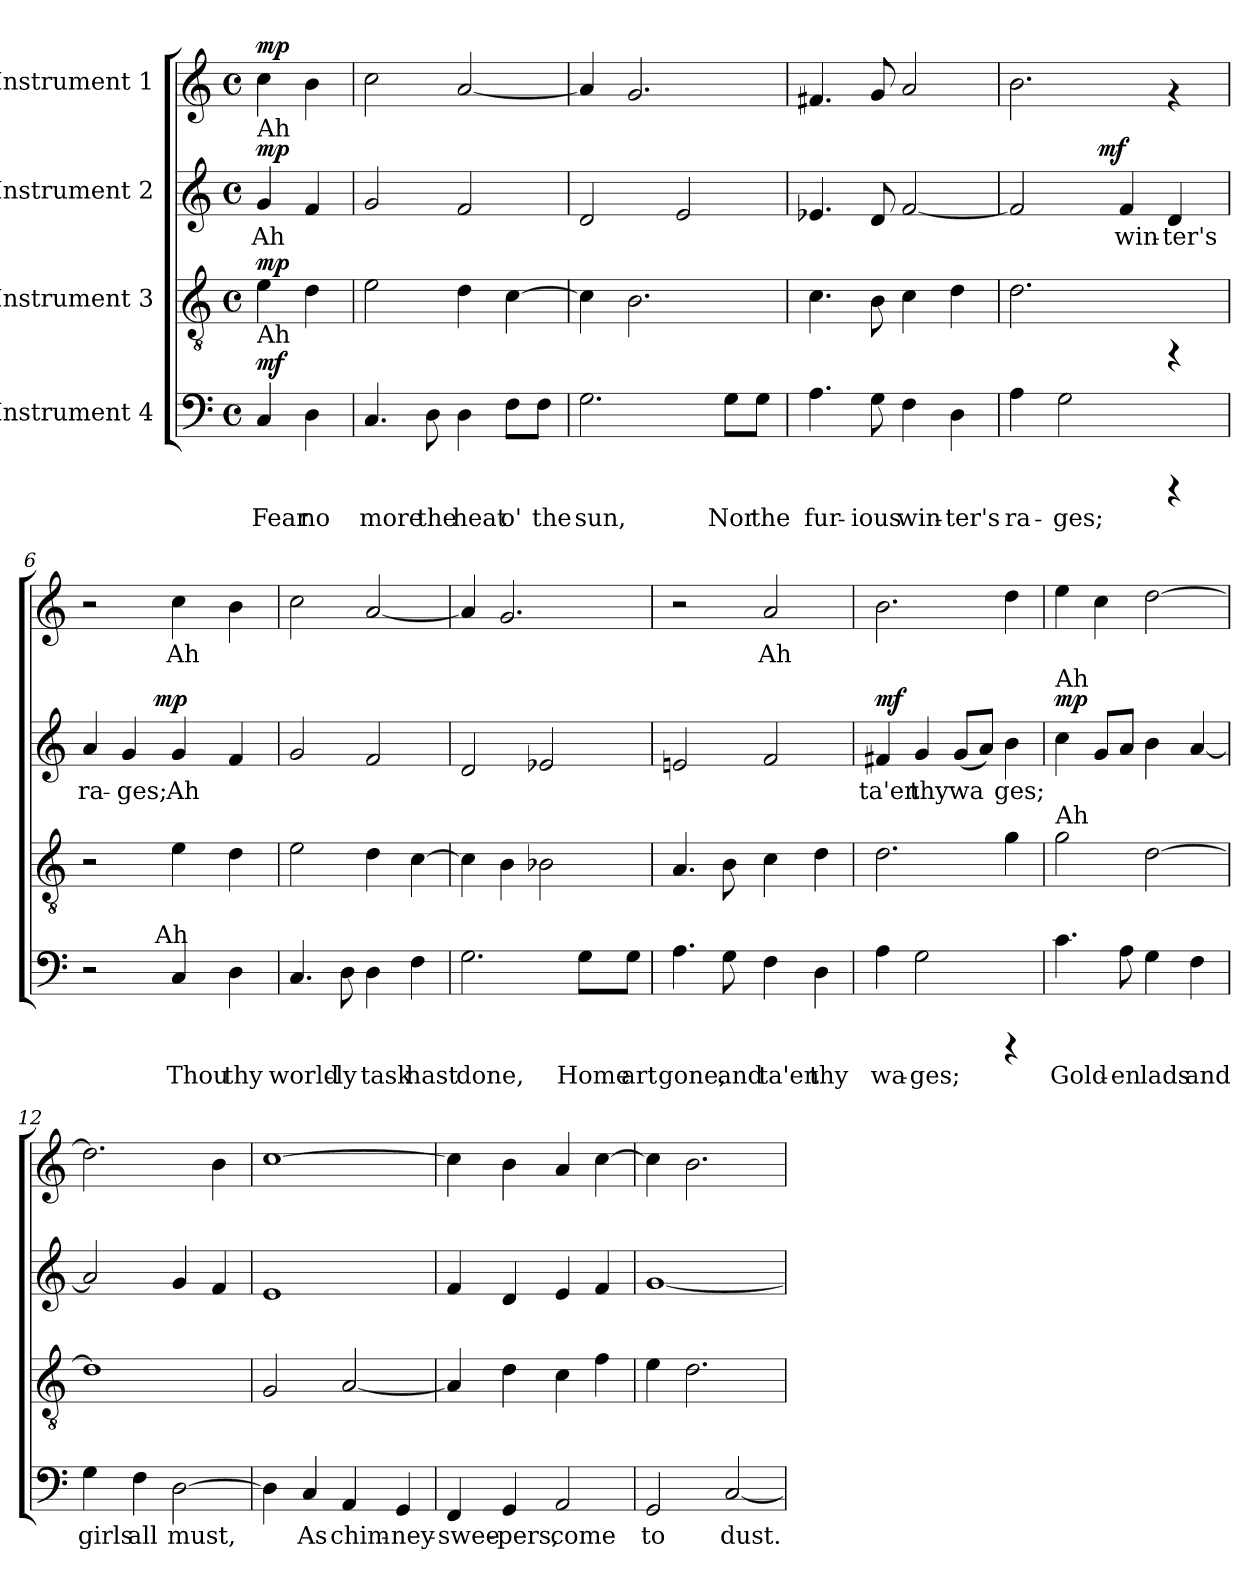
**kern	**text	**dynam	**kern	**text	**dynam	**kern	**text	**dynam	**kern	**text	**dynam
*part4	*part4	*part4	*part3	*part3	*part3	*part2	*part2	*part2	*part1	*part1	*part1
*staff4	*staff4	*staff4	*staff3	*staff3	*staff3	*staff2	*staff2	*staff2	*staff1	*staff1	*staff1
*I"Instrument 4	*	*	*I"Instrument 3	*	*	*I"Instrument 2	*	*	*I"Instrument 1	*	*
!!LO:PB:g=z
*stria5	*	*	*stria5	*	*	*stria5	*	*	*stria5	*	*
*clefF4	*	*	*clefGv2	*	*	*clefG2	*	*	*clefG2	*	*
*k[]	*	*	*k[]	*	*	*k[]	*	*	*k[]	*	*
*C:	*	*	*C:	*	*	*C:	*	*	*C:	*	*
*M4/4	*	*	*M4/4	*	*	*M4/4	*	*	*M4/4	*	*
*met(c)	*	*	*met(c)	*	*	*met(c)	*	*	*met(c)	*	*
*MM66	*	*	*MM66	*	*	*MM66	*	*	*MM66	*	*
=1	=1	=1	=1	=1	=1	=1	=1	=1	=1	=1	=1
!	!	!	!	!	!	!LO:TX:a:t=Ah	!	!	!	!	!
!LO:TX:a:t=Ah	!	!	!	!	!	!	!	!	!	!	!
!	!LO:LY:b:cj	!LO:DY:a	!	!LO:LY:b:cj	!LO:DY:a	!	!LO:LY:b:cj	!LO:DY:a	!	!LO:LY:b:cj	!LO:DY:a
4C/	Fear	mf	4e\	.	mp	4g/	Ah	mp	4cc\	.	mp
!	!LO:LY:b:cj	!	!	!LO:LY:b:cj	!	!	!LO:LY:b:cj	!	!	!LO:LY:b:cj	!
4D\	no	.	4d\	.	.	4f/	.	.	4b\	.	.
=2	=2	=2	=2	=2	=2	=2	=2	=2	=2	=2	=2
!	!LO:LY:b:cj	!	!	!LO:LY:b:cj	!	!	!LO:LY:b:cj	!	!	!LO:LY:b:cj	!
4.C/	more	.	2e\	.	.	2g/	.	.	2cc\	.	.
!	!LO:LY:b:cj	!	!	!	!	!	!	!	!	!	!
8D\	the	.	.	.	.	.	.	.	.	.	.
!	!LO:LY:b:cj	!	!	!LO:LY:b:cj	!	!	!LO:LY:b:cj	!	!	!LO:LY:b:cj	!
4D\	heat	.	4d\	.	.	2f/	.	.	[<2a/	.	.
!	!LO:LY:b:cj	!	!	!LO:LY:b:cj	!	!	!	!	!	!	!
8F\L	o'	.	[>4c\	.	.	.	.	.	.	.	.
!	!LO:LY:b:cj	!	!	!	!	!	!	!	!	!	!
8F\J	the	.	.	.	.	.	.	.	.	.	.
=3	=3	=3	=3	=3	=3	=3	=3	=3	=3	=3	=3
!	!LO:LY:b:cj	!	!	!LO:LY:b:cj	!	!	!LO:LY:b:cj	!	!	!LO:LY:b:cj	!
2.G\	sun,	.	4c\]	.	.	2d/	.	.	4a/]	.	.
!	!	!	!	!LO:LY:b:cj	!	!	!	!	!	!LO:LY:b:cj	!
.	.	.	2.B\	.	.	.	.	.	2.g/	.	.
!	!	!	!	!	!	!	!LO:LY:b:cj	!	!	!	!
.	.	.	.	.	.	2e/	.	.	.	.	.
!	!LO:LY:b:cj	!	!	!	!	!	!	!	!	!	!
8G\L	Nor	.	.	.	.	.	.	.	.	.	.
!	!LO:LY:b:cj	!	!	!	!	!	!	!	!	!	!
8G\J	the	.	.	.	.	.	.	.	.	.	.
=4	=4	=4	=4	=4	=4	=4	=4	=4	=4	=4	=4
!	!LO:LY:b:cj	!	!	!LO:LY:b:cj	!	!	!LO:LY:b:cj	!	!	!LO:LY:b:cj	!
4.A\	fur-	.	4.c\	.	.	4.e-X/	.	.	4.f#X/	.	.
!	!LO:LY:b:cj	!	!	!LO:LY:b:cj	!	!	!LO:LY:b:cj	!	!	!LO:LY:b:cj	!
8G\	-ious	.	8B\	.	.	8d/	.	.	8g/	.	.
!	!LO:LY:b:cj	!	!	!LO:LY:b:cj	!	!	!LO:LY:b:cj	!	!	!LO:LY:b:cj	!
4F\	win-	.	4c\	.	.	[<2f/	.	.	2a/	.	.
!	!LO:LY:b:cj	!	!	!LO:LY:b:cj	!	!	!	!	!	!	!
4D\	-ter's	.	4d\	.	.	.	.	.	.	.	.
=5	=5	=5	=5	=5	=5	=5	=5	=5	=5	=5	=5
!	!LO:LY:b:cj	!	!	!LO:LY:b:cj	!	!	!LO:LY:b:cj	!	!	!LO:LY:b:cj	!
*	*	*	*	*	*	*^	*	*	*	*	*
4A\	ra-	.	2.d\	.	.	2f/]	4..ryy	.	.	2.b\	.	.
!	!LO:LY:b:cj	!	!	!	!	!	!	!	!	!	!	!
2G\	-ges;	.	.	.	.	.	.	.	.	.	.	.
!	!	!	!	!	!	!	!	!	!LO:DY:a	!	!	!
.	.	.	.	.	.	.	2ryy	.	mf	.	.	.
!	!	!	!	!	!	!	!	!LO:LY:b:cj	!	!	!	!
.	.	.	.	.	.	4f/	.	win-	.	.	.	.
!	!	!	!	!	!	!	!	!LO:LY:b:cj	!	!	!	!
4rCCC	.	.	4rFF	.	.	4d/	.	-ter's	.	4rf	.	.
.	.	.	.	.	.	.	16ryy	.	.	.	.	.
!!LO:LB:g=z
=6	=6	=6	=6	=6	=6	=6	=6	=6	=6	=6	=6	=6
!	!	!	!	!	!	!	!	!LO:LY:b:cj	!	!	!	!
*^	*	*	*	*	*	*	*	*	*	*	*	*
2r	4..ryy	.	.	2r	.	.	4a/	4..ryy	ra-	.	2r	.	.
!	!	!	!	!	!	!	!	!	!LO:LY:b:cj	!	!	!	!
.	.	.	.	.	.	.	4g/	.	-ges;	.	.	.	.
!	!LO:TX:a:t=Ah	!	!	!	!	!	!	!	!	!	!	!	!
!	!	!	!	!	!	!	!	!	!	!LO:DY:a	!	!	!
.	2ryy	.	.	.	.	.	.	2ryy	.	mp	.	.	.
!	!	!LO:LY:b:cj	!	!	!LO:LY:b:cj	!	!	!	!LO:LY:b:cj	!	!	!LO:LY:b:cj	!
4C/	.	Thou	.	4e\	.	.	4g/	.	Ah	.	4cc\	Ah	.
!	!	!LO:LY:b:cj	!	!	!LO:LY:b:cj	!	!	!	!LO:LY:b:cj	!	!	!LO:LY:b:cj	!
4D\	.	thy	.	4d\	.	.	4f/	.	.	.	4b\	.	.
.	16ryy	.	.	.	.	.	.	16ryy	.	.	.	.	.
=7	=7	=7	=7	=7	=7	=7	=7	=7	=7	=7	=7	=7	=7
!	!	!LO:LY:b:cj	!	!	!LO:LY:b:cj	!	!	!	!LO:LY:b:cj	!	!	!LO:LY:b:cj	!
*v	*v	*	*	*	*	*	*v	*v	*	*	*	*	*
4.C/	world-	.	2e\	.	.	2g/	.	.	2cc\	.	.
!	!LO:LY:b:cj	!	!	!	!	!	!	!	!	!	!
8D\	-ly	.	.	.	.	.	.	.	.	.	.
!	!LO:LY:b:cj	!	!	!LO:LY:b:cj	!	!	!LO:LY:b:cj	!	!	!LO:LY:b:cj	!
4D\	task	.	4d\	.	.	2f/	.	.	[<2a/	.	.
!	!LO:LY:b:cj	!	!	!LO:LY:b:cj	!	!	!	!	!	!	!
4F\	hast	.	[>4c\	.	.	.	.	.	.	.	.
=8	=8	=8	=8	=8	=8	=8	=8	=8	=8	=8	=8
!	!LO:LY:b:cj	!	!	!LO:LY:b:cj	!	!	!LO:LY:b:cj	!	!	!LO:LY:b:cj	!
2.G\	done,	.	4c\]	.	.	2d/	.	.	4a/]	.	.
!	!	!	!	!LO:LY:b:cj	!	!	!	!	!	!LO:LY:b:cj	!
.	.	.	4B\	.	.	.	.	.	2.g/	.	.
!	!	!	!	!LO:LY:b:cj	!	!	!LO:LY:b:cj	!	!	!	!
.	.	.	2B-X\	.	.	2e-X/	.	.	.	.	.
!	!LO:LY:b:cj	!	!	!	!	!	!	!	!	!	!
8G\L	Home	.	.	.	.	.	.	.	.	.	.
!	!LO:LY:b:cj	!	!	!	!	!	!	!	!	!	!
8G\J	art	.	.	.	.	.	.	.	.	.	.
=9	=9	=9	=9	=9	=9	=9	=9	=9	=9	=9	=9
!	!LO:LY:b:cj	!	!	!LO:LY:b:cj	!	!	!LO:LY:b:cj	!	!	!	!
4.A\	gone,	.	4.A/	.	.	2en/	.	.	2r	.	.
!	!LO:LY:b:cj	!	!	!LO:LY:b:cj	!	!	!	!	!	!	!
8G\	and	.	8B\	.	.	.	.	.	.	.	.
!	!LO:LY:b:cj	!	!	!LO:LY:b:cj	!	!	!LO:LY:b:cj	!	!	!LO:LY:b:cj	!
4F\	ta'en	.	4c\	.	.	2f/	.	.	2a/	Ah	.
!	!LO:LY:b:cj	!	!	!LO:LY:b:cj	!	!	!	!	!	!	!
4D\	thy	.	4d\	.	.	.	.	.	.	.	.
=10	=10	=10	=10	=10	=10	=10	=10	=10	=10	=10	=10
!	!LO:LY:b:cj	!	!	!LO:LY:b:cj	!	!	!LO:LY:b:cj	!LO:DY:a	!	!LO:LY:b:cj	!
4A\	wa-	.	2.d\	.	.	4f#X/	ta'en	mf	2.b\	.	.
!	!LO:LY:b:cj	!	!	!	!	!	!LO:LY:b:cj	!	!	!	!
2G\	-ges;	.	.	.	.	4g/	thy	.	.	.	.
!	!	!	!	!	!	!	!LO:LY:b:cj	!	!	!	!
.	.	.	.	.	.	(<8g/L	wa-	.	.	.	.
!	!	!	!	!	!	!	!LO:LY:b:cj	!	!	!	!
.	.	.	.	.	.	8a/J)	--	.	.	.	.
!	!	!	!	!LO:LY:b:cj	!	!	!LO:LY:b:cj	!	!	!LO:LY:b:cj	!
4rCCC	.	.	4g\	.	.	4b\	-ges;	.	4dd\	.	.
!!LO:PB:g=z
=11	=11	=11	=11	=11	=11	=11	=11	=11	=11	=11	=11
!	!	!	!	!	!	!LO:TX:a:t=Ah	!	!	!	!	!
!	!	!	!LO:TX:a:t=Ah	!	!	!	!	!	!	!	!
!	!LO:LY:b:cj	!	!	!LO:LY:b:cj	!	!	!LO:LY:b:cj	!LO:DY:a	!	!LO:LY:b:cj	!
4.c\	Gold-	.	2g\	.	.	4cc\	.	mp	4ee\	.	.
!	!	!	!	!	!	!	!LO:LY:b:cj	!	!	!LO:LY:b:cj	!
.	.	.	.	.	.	8g/L	.	.	4cc\	.	.
!	!LO:LY:b:cj	!	!	!	!	!	!LO:LY:b:cj	!	!	!	!
8A\	-en	.	.	.	.	8a/J	.	.	.	.	.
!	!LO:LY:b:cj	!	!	!LO:LY:b:cj	!	!	!LO:LY:b:cj	!	!	!LO:LY:b:cj	!
4G\	lads	.	[>2d\	.	.	4b\	.	.	[>2dd\	.	.
!	!LO:LY:b:cj	!	!	!	!	!	!LO:LY:b:cj	!	!	!	!
4F\	and	.	.	.	.	[<4a/	.	.	.	.	.
=12	=12	=12	=12	=12	=12	=12	=12	=12	=12	=12	=12
!	!LO:LY:b:cj	!	!	!LO:LY:b:cj	!	!	!LO:LY:b:cj	!	!	!LO:LY:b:cj	!
4G\	girls	.	1d]	.	.	2a/]	.	.	2.dd\]	.	.
!	!LO:LY:b:cj	!	!	!	!	!	!	!	!	!	!
4F\	all	.	.	.	.	.	.	.	.	.	.
!	!LO:LY:b:cj	!	!	!	!	!	!LO:LY:b:cj	!	!	!	!
[>2D\	must,	.	.	.	.	4g/	.	.	.	.	.
!	!	!	!	!	!	!	!LO:LY:b:cj	!	!	!LO:LY:b:cj	!
.	.	.	.	.	.	4f/	.	.	4b\	.	.
=13	=13	=13	=13	=13	=13	=13	=13	=13	=13	=13	=13
!	!LO:LY:b:cj	!	!	!LO:LY:b:cj	!	!	!LO:LY:b:cj	!	!	!LO:LY:b:cj	!
4D\]	.	.	2G/	.	.	1e	.	.	[>1cc	.	.
!	!LO:LY:b:cj	!	!	!	!	!	!	!	!	!	!
4C/	As	.	.	.	.	.	.	.	.	.	.
!	!LO:LY:b:cj	!	!	!LO:LY:b:cj	!	!	!	!	!	!	!
4AA/	chim-	.	[<2A/	.	.	.	.	.	.	.	.
!	!LO:LY:b:cj	!	!	!	!	!	!	!	!	!	!
4GG/	-ney-	.	.	.	.	.	.	.	.	.	.
=14	=14	=14	=14	=14	=14	=14	=14	=14	=14	=14	=14
!	!LO:LY:b:cj	!	!	!LO:LY:b:cj	!	!	!LO:LY:b:cj	!	!	!LO:LY:b:cj	!
4FF/	-swee-	.	4A/]	.	.	4f/	.	.	4cc\]	.	.
!	!LO:LY:b:cj	!	!	!LO:LY:b:cj	!	!	!LO:LY:b:cj	!	!	!LO:LY:b:cj	!
4GG/	-pers,	.	4d\	.	.	4d/	.	.	4b\	.	.
!	!LO:LY:b:cj	!	!	!LO:LY:b:cj	!	!	!LO:LY:b:cj	!	!	!LO:LY:b:cj	!
2AA/	come	.	4c\	.	.	4e/	.	.	4a/	.	.
!	!	!	!	!LO:LY:b:cj	!	!	!LO:LY:b:cj	!	!	!LO:LY:b:cj	!
.	.	.	4f\	.	.	4f/	.	.	[>4cc\	.	.
=15	=15	=15	=15	=15	=15	=15	=15	=15	=15	=15	=15
!	!LO:LY:b:cj	!	!	!LO:LY:b:cj	!	!	!LO:LY:b:cj	!	!	!LO:LY:b:cj	!
2GG/	to	.	4e\	.	.	[<1g	.	.	4cc\]	.	.
!	!	!	!	!LO:LY:b:cj	!	!	!	!	!	!LO:LY:b:cj	!
.	.	.	2.d\	.	.	.	.	.	2.b\	.	.
!	!LO:LY:b:cj	!	!	!	!	!	!	!	!	!	!
[<2C/	dust.	.	.	.	.	.	.	.	.	.	.
=	=	=	=	=	=	=	=	=	=	=	=
*-	*-	*-	*-	*-	*-	*-	*-	*-	*-	*-	*-
